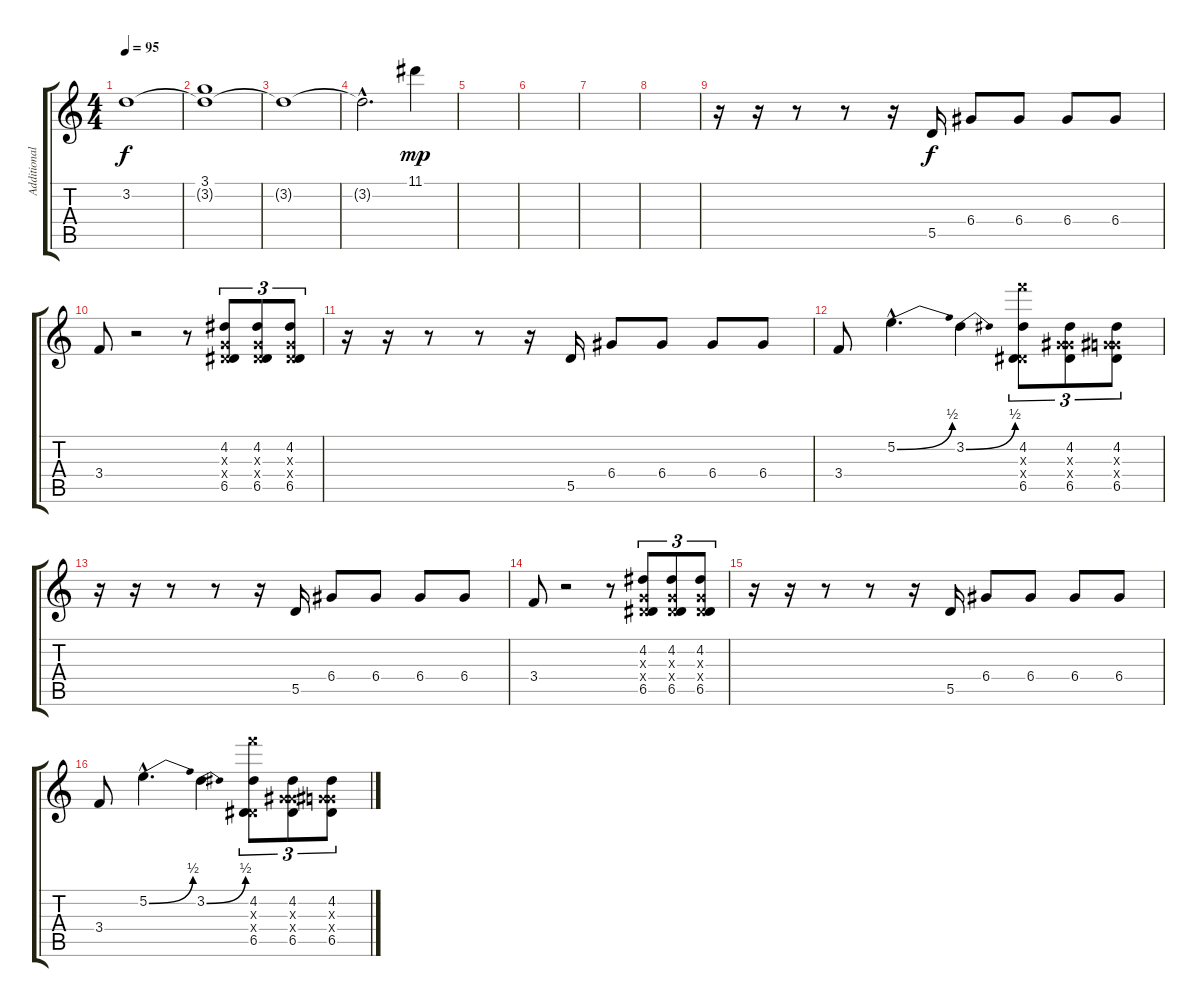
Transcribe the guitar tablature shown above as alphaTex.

\track ("Additional guitar" "Additional") {instrument distortionguitar}
\staff {score tabs}
\tuning (E4 B3 G3 D3 A2 D2) {hide}
\ts (4 4)
\tempo 95
\clef g2
\ks c
3.2.1{dy f volume 9} |
(3.1{t} 3.2{t}).1 |
3.2{t}.1 |
3.2{hac t}.2{d} 11.1.4{dy mp} |
|
|
|
|
r.16{volume 9} r.16 r.8 r.8 r.16 5.5.16{dy f} 6.4.8 6.4.8 6.4.8 6.4.8 |
3.4.8 r.2 r.8 (4.2 0.3{x} 1.4{x} 6.5).8{tu (3 2)} (4.2 0.3{x} 1.4{x} 6.5).8{tu (3 2)} (4.2 0.3{x} 1.4{x} 6.5).8{tu (3 2)} |
r.16{volume 9} r.16 r.8 r.8 r.16 5.5.16 6.4.8 6.4.8 6.4.8 6.4.8 |
3.4.8 5.2{be (bend 0 0 60 2) hac}.4{d} 3.2{be (bend 0 0 60 2)}.4 (4.2 22.3{x} 1.4{x} 6.5).8{tu (3 2)} (4.2 0.3{x} 6.4{x} 6.5).8{tu (3 2)} (4.2 0.3{x} 6.4{x} 6.5).8{tu (3 2)} |
r.16{volume 9} r.16 r.8 r.8 r.16 5.5.16 6.4.8 6.4.8 6.4.8 6.4.8 |
3.4.8 r.2 r.8 (4.2 0.3{x} 1.4{x} 6.5).8{tu (3 2)} (4.2 0.3{x} 1.4{x} 6.5).8{tu (3 2)} (4.2 0.3{x} 1.4{x} 6.5).8{tu (3 2)} |
r.16{volume 9} r.16 r.8 r.8 r.16 5.5.16 6.4.8 6.4.8 6.4.8 6.4.8 |
3.4.8 5.2{be (bend 0 0 60 2) hac}.4{d} 3.2{be (bend 0 0 60 2)}.4 (4.2 22.3{x} 1.4{x} 6.5).8{tu (3 2)} (4.2 0.3{x} 6.4{x} 6.5).8{tu (3 2)} (4.2 0.3{x} 6.4{x} 6.5).8{tu (3 2)}
